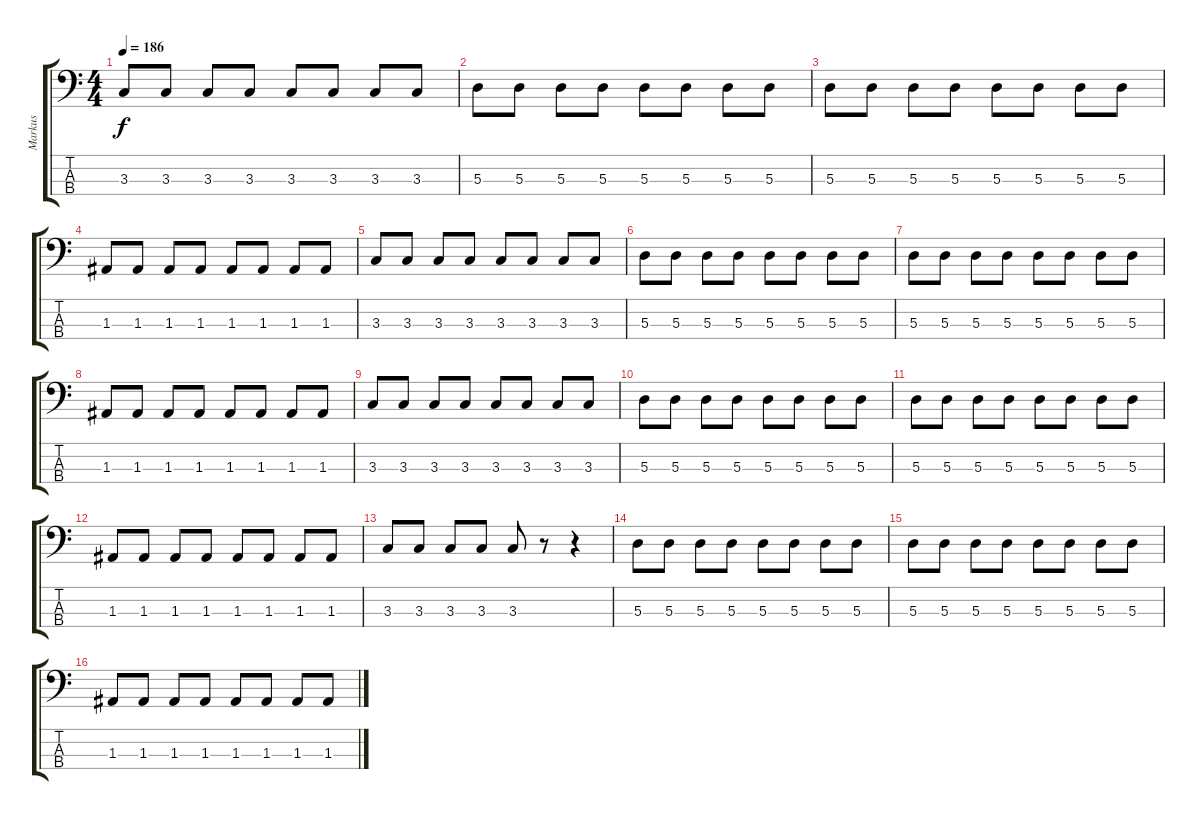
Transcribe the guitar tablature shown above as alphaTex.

\track ("Markus" "Markus") {instrument electricbassfinger}
\staff {score tabs}
\tuning (G2 D2 A1 E1) {hide}
\ts (4 4)
\tempo 186
\clef f4
\ks c
3.3.8{dy f} 3.3.8 3.3.8 3.3.8 3.3.8 3.3.8 3.3.8 3.3.8 |
5.3.8 5.3.8 5.3.8 5.3.8 5.3.8 5.3.8 5.3.8 5.3.8 |
5.3.8 5.3.8 5.3.8 5.3.8 5.3.8 5.3.8 5.3.8 5.3.8 |
1.3.8 1.3.8 1.3.8 1.3.8 1.3.8 1.3.8 1.3.8 1.3.8 |
3.3.8 3.3.8 3.3.8 3.3.8 3.3.8 3.3.8 3.3.8 3.3.8 |
5.3.8 5.3.8 5.3.8 5.3.8 5.3.8 5.3.8 5.3.8 5.3.8 |
5.3.8 5.3.8 5.3.8 5.3.8 5.3.8 5.3.8 5.3.8 5.3.8 |
1.3.8 1.3.8 1.3.8 1.3.8 1.3.8 1.3.8 1.3.8 1.3.8 |
3.3.8 3.3.8 3.3.8 3.3.8 3.3.8 3.3.8 3.3.8 3.3.8 |
5.3.8 5.3.8 5.3.8 5.3.8 5.3.8 5.3.8 5.3.8 5.3.8 |
5.3.8 5.3.8 5.3.8 5.3.8 5.3.8 5.3.8 5.3.8 5.3.8 |
1.3.8 1.3.8 1.3.8 1.3.8 1.3.8 1.3.8 1.3.8 1.3.8 |
3.3.8 3.3.8 3.3.8 3.3.8 3.3.8 r.8 r.4 |
5.3.8 5.3.8 5.3.8 5.3.8 5.3.8 5.3.8 5.3.8 5.3.8 |
5.3.8 5.3.8 5.3.8 5.3.8 5.3.8 5.3.8 5.3.8 5.3.8 |
1.3.8 1.3.8 1.3.8 1.3.8 1.3.8 1.3.8 1.3.8 1.3.8
